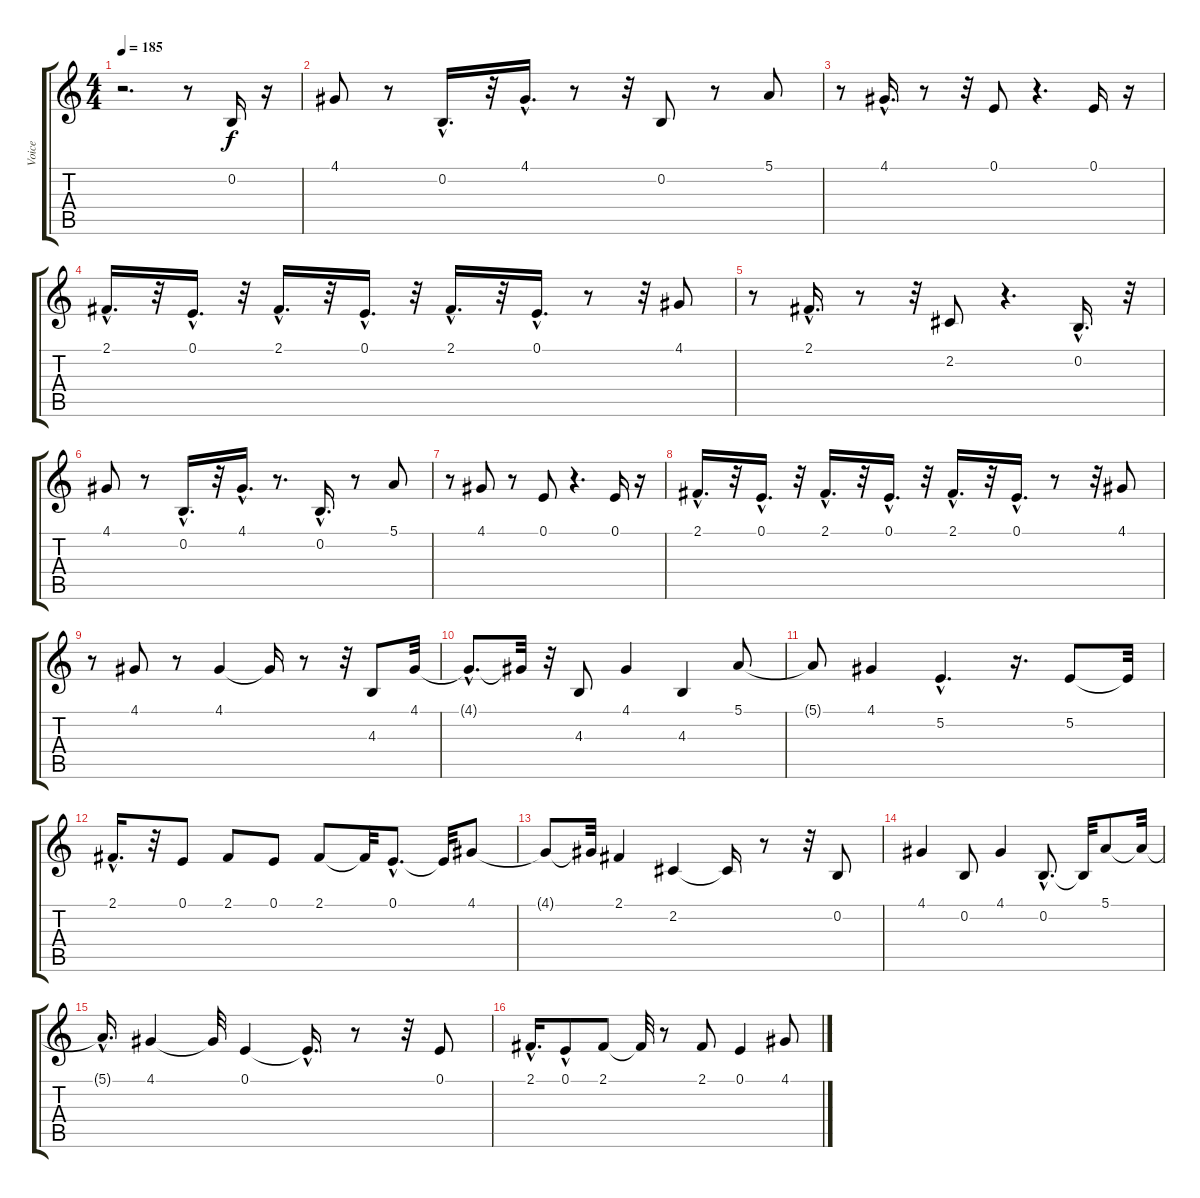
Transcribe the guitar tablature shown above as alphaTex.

\track ("Voice" "Voice") {instrument englishhorn}
\staff {score tabs}
\tuning (E4 B3 G3 D3 A2 E2) {hide}
\ts (4 4)
\tempo 185
\clef g2
\ks c
r.2{d dy f} r.8 0.2.16 r.16 |
4.1.8 r.8 0.2{hac}.16{d} r.32 4.1{hac}.16{d} r.8 r.32 0.2.8 r.8 5.1.8 |
r.8 4.1{hac}.16{d} r.8 r.32 0.1.8 r.4{d} 0.1.16 r.16 |
2.1{hac}.16{d} r.32 0.1{hac}.16{d} r.32 2.1{hac}.16{d} r.32 0.1{hac}.16{d} r.32 2.1{hac}.16{d} r.32 0.1{hac}.16{d} r.8 r.32 4.1.8 |
r.8 2.1{hac}.16{d} r.8 r.32 2.2.8 r.4{d} 0.2{hac}.16{d} r.32 |
4.1.8 r.8 0.2{hac}.16{d} r.32 4.1{hac}.16{d} r.8{d} 0.2{hac}.16{d} r.8 5.1.8 |
r.8 4.1.8 r.8 0.1.8 r.4{d} 0.1.16 r.16 |
2.1{hac}.16{d} r.32 0.1{hac}.16{d} r.32 2.1{hac}.16{d} r.32 0.1{hac}.16{d} r.32 2.1{hac}.16{d} r.32 0.1{hac}.16{d} r.8 r.32 4.1.8 |
r.8 4.1.8 r.8 4.1.4 4.1{t}.16 r.8 r.32 4.3.8 4.1.32 |
4.1{hac t}.8{d} 4.1{t}.32 r.32 4.3.8 4.1.4 4.3.4 5.1.8 |
5.1{t}.8 4.1.4 5.2{hac}.4{d} r.16{d} 5.2.8 5.2{t}.32 |
2.1{hac}.16{d} r.32 0.1.8 2.1.8 0.1.8 2.1.8 2.1{t}.32 0.1{hac}.8{d} 0.1{t}.32 4.1.8 |
4.1{t}.8 4.1{t}.32 2.1.4 2.2.4 2.2{t}.16 r.8 r.32 0.2.8 |
4.1.4 0.2.8 4.1.4 0.2{hac}.8{d} 0.2{t}.32 5.1.8 5.1{t}.32 |
5.1{hac t}.16{d} 4.1.4 4.1{t}.32 0.1.4 0.1{hac t}.16{d} r.8 r.32 0.1.8 |
2.1{hac}.16{d} 0.1{hac}.8 2.1.8 2.1{t}.32 r.8 2.1.8 0.1.4 4.1.8
